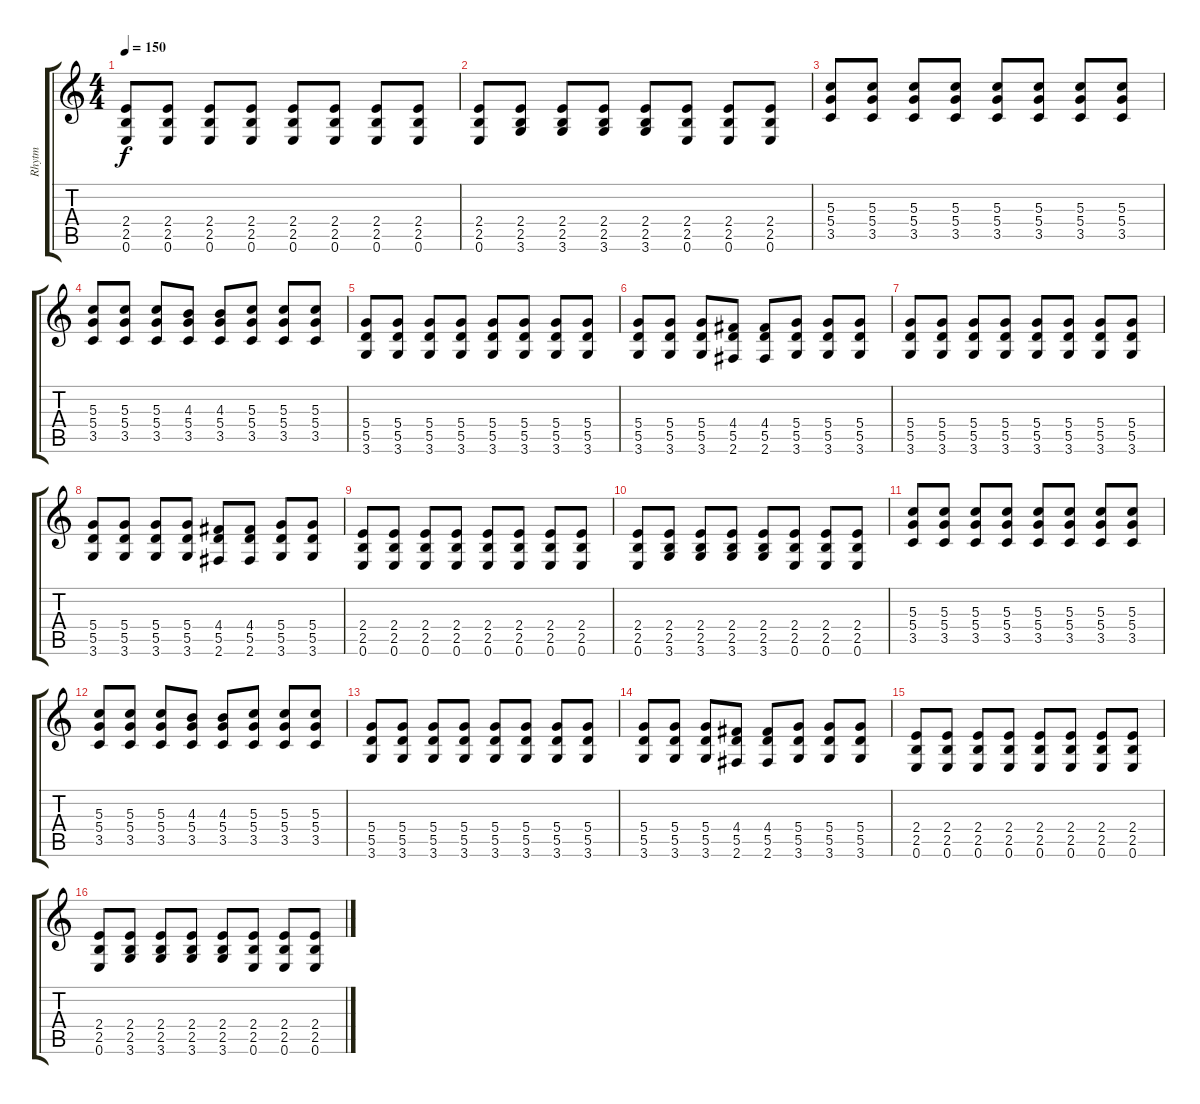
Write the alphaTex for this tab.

\track ("Rhytm" "Rhytm") {instrument acousticguitarsteel}
\staff {score tabs}
\tuning (E4 B3 G3 D3 A2 E2) {hide}
\ts (4 4)
\tempo 150
\clef g2
\ks c
(2.4 2.5 0.6).8{dy f} (2.4 2.5 0.6).8 (2.4 2.5 0.6).8 (2.4 2.5 0.6).8 (2.4 2.5 0.6).8 (2.4 2.5 0.6).8 (2.4 2.5 0.6).8 (2.4 2.5 0.6).8 |
(2.4 2.5 0.6).8 (2.4 2.5 3.6).8 (2.4 2.5 3.6).8 (2.4 2.5 3.6).8 (2.4 2.5 3.6).8 (2.4 2.5 0.6).8 (2.4 2.5 0.6).8 (2.4 2.5 0.6).8 |
(5.3 5.4 3.5).8 (5.3 5.4 3.5).8 (5.3 5.4 3.5).8 (5.3 5.4 3.5).8 (5.3 5.4 3.5).8 (5.3 5.4 3.5).8 (5.3 5.4 3.5).8 (5.3 5.4 3.5).8 |
(5.3 5.4 3.5).8 (5.3 5.4 3.5).8 (5.3 5.4 3.5).8 (4.3 5.4 3.5).8 (4.3 5.4 3.5).8 (5.3 5.4 3.5).8 (5.3 5.4 3.5).8 (5.3 5.4 3.5).8 |
(5.4 5.5 3.6).8 (5.4 5.5 3.6).8 (5.4 5.5 3.6).8 (5.4 5.5 3.6).8 (5.4 5.5 3.6).8 (5.4 5.5 3.6).8 (5.4 5.5 3.6).8 (5.4 5.5 3.6).8 |
(5.4 5.5 3.6).8 (5.4 5.5 3.6).8 (5.4 5.5 3.6).8 (4.4 5.5 2.6).8 (4.4 5.5 2.6).8 (5.4 5.5 3.6).8 (5.4 5.5 3.6).8 (5.4 5.5 3.6).8 |
(5.4 5.5 3.6).8 (5.4 5.5 3.6).8 (5.4 5.5 3.6).8 (5.4 5.5 3.6).8 (5.4 5.5 3.6).8 (5.4 5.5 3.6).8 (5.4 5.5 3.6).8 (5.4 5.5 3.6).8 |
(5.4 5.5 3.6).8 (5.4 5.5 3.6).8 (5.4 5.5 3.6).8 (5.4 5.5 3.6).8 (4.4 5.5 2.6).8 (4.4 5.5 2.6).8 (5.4 5.5 3.6).8 (5.4 5.5 3.6).8 |
(2.4 2.5 0.6).8 (2.4 2.5 0.6).8 (2.4 2.5 0.6).8 (2.4 2.5 0.6).8 (2.4 2.5 0.6).8 (2.4 2.5 0.6).8 (2.4 2.5 0.6).8 (2.4 2.5 0.6).8 |
(2.4 2.5 0.6).8 (2.4 2.5 3.6).8 (2.4 2.5 3.6).8 (2.4 2.5 3.6).8 (2.4 2.5 3.6).8 (2.4 2.5 0.6).8 (2.4 2.5 0.6).8 (2.4 2.5 0.6).8 |
(5.3 5.4 3.5).8 (5.3 5.4 3.5).8 (5.3 5.4 3.5).8 (5.3 5.4 3.5).8 (5.3 5.4 3.5).8 (5.3 5.4 3.5).8 (5.3 5.4 3.5).8 (5.3 5.4 3.5).8 |
(5.3 5.4 3.5).8 (5.3 5.4 3.5).8 (5.3 5.4 3.5).8 (4.3 5.4 3.5).8 (4.3 5.4 3.5).8 (5.3 5.4 3.5).8 (5.3 5.4 3.5).8 (5.3 5.4 3.5).8 |
(5.4 5.5 3.6).8 (5.4 5.5 3.6).8 (5.4 5.5 3.6).8 (5.4 5.5 3.6).8 (5.4 5.5 3.6).8 (5.4 5.5 3.6).8 (5.4 5.5 3.6).8 (5.4 5.5 3.6).8 |
(5.4 5.5 3.6).8 (5.4 5.5 3.6).8 (5.4 5.5 3.6).8 (4.4 5.5 2.6).8 (4.4 5.5 2.6).8 (5.4 5.5 3.6).8 (5.4 5.5 3.6).8 (5.4 5.5 3.6).8 |
(2.4 2.5 0.6).8 (2.4 2.5 0.6).8 (2.4 2.5 0.6).8 (2.4 2.5 0.6).8 (2.4 2.5 0.6).8 (2.4 2.5 0.6).8 (2.4 2.5 0.6).8 (2.4 2.5 0.6).8 |
(2.4 2.5 0.6).8 (2.4 2.5 3.6).8 (2.4 2.5 3.6).8 (2.4 2.5 3.6).8 (2.4 2.5 3.6).8 (2.4 2.5 0.6).8 (2.4 2.5 0.6).8 (2.4 2.5 0.6).8
